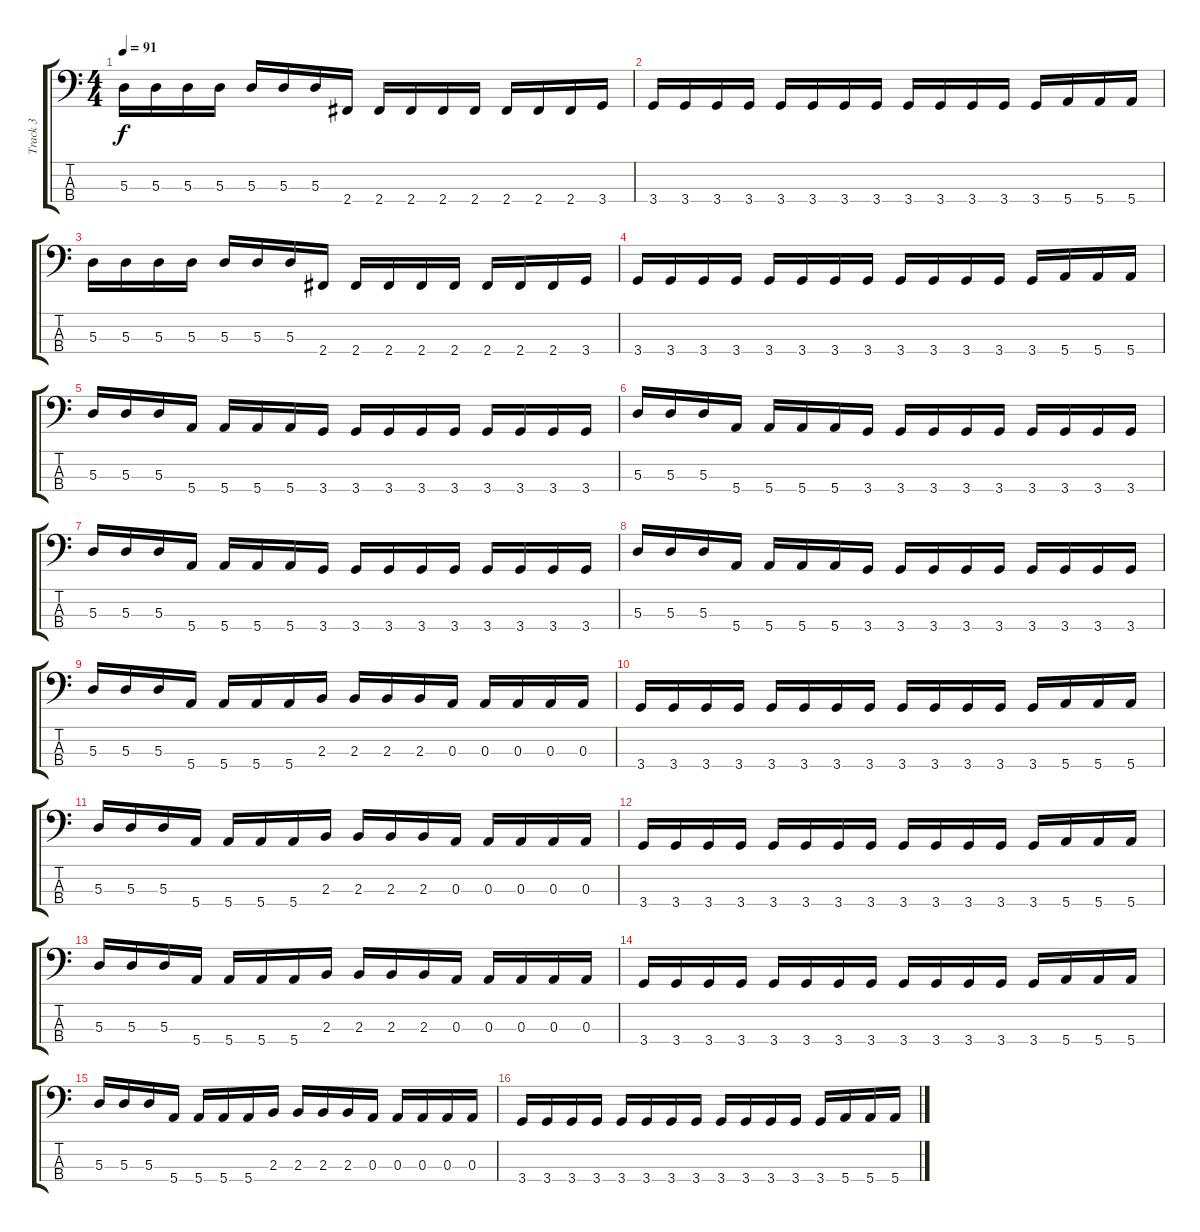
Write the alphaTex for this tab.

\track ("Track 3" "Track 3") {instrument electricbasspick}
\staff {score tabs}
\tuning (G2 D2 A1 E1) {hide}
\ts (4 4)
\tempo 91
\clef f4
\ks c
5.3.16{dy f} 5.3.16 5.3.16 5.3.16 5.3.16 5.3.16 5.3.16 2.4.16 2.4.16 2.4.16 2.4.16 2.4.16 2.4.16 2.4.16 2.4.16 3.4.16 |
3.4.16 3.4.16 3.4.16 3.4.16 3.4.16 3.4.16 3.4.16 3.4.16 3.4.16 3.4.16 3.4.16 3.4.16 3.4.16 5.4.16 5.4.16 5.4.16 |
5.3.16 5.3.16 5.3.16 5.3.16 5.3.16 5.3.16 5.3.16 2.4.16 2.4.16 2.4.16 2.4.16 2.4.16 2.4.16 2.4.16 2.4.16 3.4.16 |
3.4.16 3.4.16 3.4.16 3.4.16 3.4.16 3.4.16 3.4.16 3.4.16 3.4.16 3.4.16 3.4.16 3.4.16 3.4.16 5.4.16 5.4.16 5.4.16 |
5.3.16 5.3.16 5.3.16 5.4.16 5.4.16 5.4.16 5.4.16 3.4.16 3.4.16 3.4.16 3.4.16 3.4.16 3.4.16 3.4.16 3.4.16 3.4.16 |
5.3.16 5.3.16 5.3.16 5.4.16 5.4.16 5.4.16 5.4.16 3.4.16 3.4.16 3.4.16 3.4.16 3.4.16 3.4.16 3.4.16 3.4.16 3.4.16 |
5.3.16 5.3.16 5.3.16 5.4.16 5.4.16 5.4.16 5.4.16 3.4.16 3.4.16 3.4.16 3.4.16 3.4.16 3.4.16 3.4.16 3.4.16 3.4.16 |
5.3.16 5.3.16 5.3.16 5.4.16 5.4.16 5.4.16 5.4.16 3.4.16 3.4.16 3.4.16 3.4.16 3.4.16 3.4.16 3.4.16 3.4.16 3.4.16 |
5.3.16 5.3.16 5.3.16 5.4.16 5.4.16 5.4.16 5.4.16 2.3.16 2.3.16 2.3.16 2.3.16 0.3.16 0.3.16 0.3.16 0.3.16 0.3.16 |
3.4.16 3.4.16 3.4.16 3.4.16 3.4.16 3.4.16 3.4.16 3.4.16 3.4.16 3.4.16 3.4.16 3.4.16 3.4.16 5.4.16 5.4.16 5.4.16 |
5.3.16 5.3.16 5.3.16 5.4.16 5.4.16 5.4.16 5.4.16 2.3.16 2.3.16 2.3.16 2.3.16 0.3.16 0.3.16 0.3.16 0.3.16 0.3.16 |
3.4.16 3.4.16 3.4.16 3.4.16 3.4.16 3.4.16 3.4.16 3.4.16 3.4.16 3.4.16 3.4.16 3.4.16 3.4.16 5.4.16 5.4.16 5.4.16 |
5.3.16 5.3.16 5.3.16 5.4.16 5.4.16 5.4.16 5.4.16 2.3.16 2.3.16 2.3.16 2.3.16 0.3.16 0.3.16 0.3.16 0.3.16 0.3.16 |
3.4.16 3.4.16 3.4.16 3.4.16 3.4.16 3.4.16 3.4.16 3.4.16 3.4.16 3.4.16 3.4.16 3.4.16 3.4.16 5.4.16 5.4.16 5.4.16 |
5.3.16 5.3.16 5.3.16 5.4.16 5.4.16 5.4.16 5.4.16 2.3.16 2.3.16 2.3.16 2.3.16 0.3.16 0.3.16 0.3.16 0.3.16 0.3.16 |
3.4.16 3.4.16 3.4.16 3.4.16 3.4.16 3.4.16 3.4.16 3.4.16 3.4.16 3.4.16 3.4.16 3.4.16 3.4.16 5.4.16 5.4.16 5.4.16
